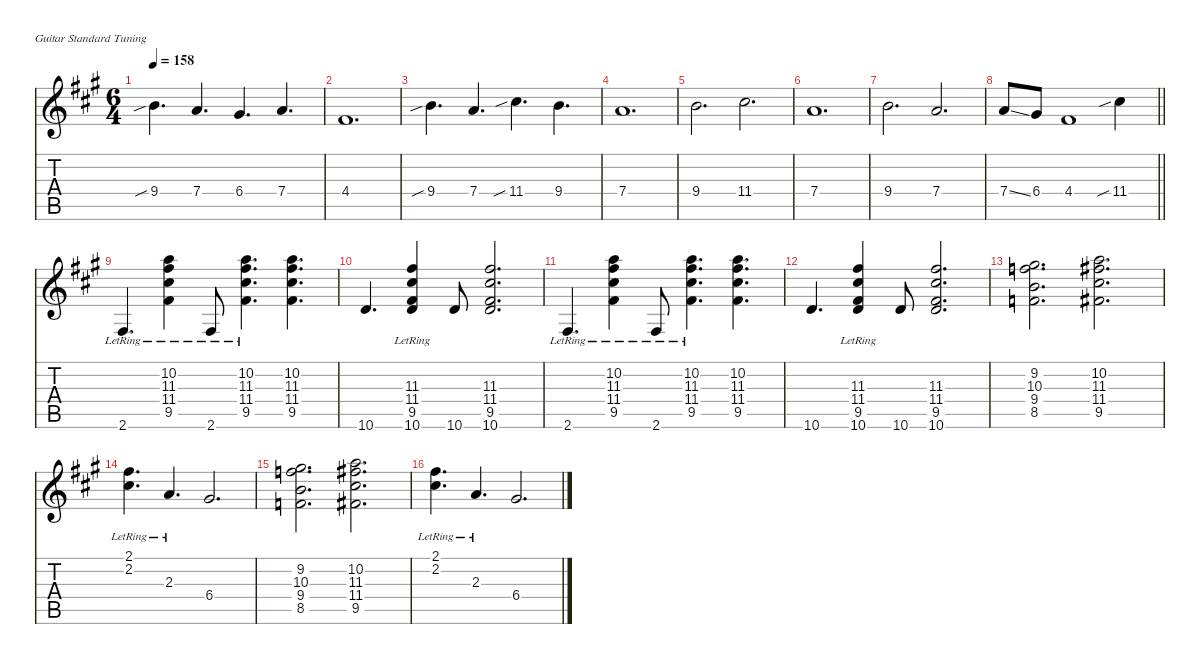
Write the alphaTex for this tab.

\defaultSystemsLayout 4
\hideDynamics
\bracketExtendMode nobrackets
\singleTrackTrackNamePolicy hidden
\multiTrackTrackNamePolicy hidden
\firstSystemTrackNameMode fullname
\firstSystemTrackNameOrientation horizontal
\otherSystemsTrackNameOrientation horizontal
\track ("Lead guitar" "jz.guit.") {defaultSystemsLayout 4 instrument electricguitarjazz}
\staff {score tabs}
\tuning (E4 B3 G3 D3 A2 E2)
\ts (6 4)
\tempo 158
\clef g2
\ks f#minor
9.4{sib acc forcenatural}.4{d dy ff beam Down} 7.4{acc forcenatural}.4{d beam Up} 6.4{acc #}.4{d beam Up} 7.4{acc forcenatural}.4{d beam Up} |
4.4{acc #}.1{d beam Up} |
9.4{sib acc forcenatural}.4{d beam Down} 7.4{acc forcenatural}.4{d beam Up} 11.4{sib acc #}.4{d beam Down} 9.4{acc forcenatural}.4{d beam Down} |
7.4{acc forcenatural}.1{d beam Up} |
9.4{acc forcenatural}.2{d beam Down} 11.4{acc #}.2{d beam Down} |
7.4{acc forcenatural}.1{d beam Up} |
9.4{acc forcenatural}.2{d beam Down} 7.4{acc forcenatural}.2{d beam Up} |
\barLineRight lightlight
7.4{ss acc forcenatural}.8{beam Up} 6.4{acc #}.8{beam Up} 4.4{acc #}.1{beam Up} 11.4{sib acc #}.4{dy ppp beam Down} |
2.6{lr acc #}.4{d dy f beam Up} (10.2{lr acc forcenatural} 11.3{lr acc #} 11.4{lr acc #} 9.5{lr acc #}).4{dy mf beam Down} 2.6{lr acc #}.8{dy f beam Up} (10.2{lr acc forcenatural} 11.3{lr acc #} 11.4{lr acc #} 9.5{lr acc #}).4{d dy mf beam Down} (10.2{acc forcenatural} 11.3{acc #} 11.4{acc #} 9.5{acc #}).4{d beam Down} |
10.6{acc forcenatural}.4{d dy f beam Up} (11.3{lr acc #} 11.4{lr acc #} 9.5{lr acc #} 10.6{acc forcenatural}).4{dy mf beam Up} 10.6{acc forcenatural}.8{dy f beam Up} (11.3{acc #} 11.4{acc #} 9.5{acc #} 10.6{acc forcenatural}).2{d dy mf beam Up} |
2.6{lr acc #}.4{d dy f beam Up} (10.2{lr acc forcenatural} 11.3{lr acc #} 11.4{lr acc #} 9.5{lr acc #}).4{dy mf beam Down} 2.6{lr acc #}.8{dy f beam Up} (10.2{lr acc forcenatural} 11.3{lr acc #} 11.4{lr acc #} 9.5{lr acc #}).4{d dy mf beam Down} (10.2{acc forcenatural} 11.3{acc #} 11.4{acc #} 9.5{acc #}).4{d beam Down} |
10.6{acc forcenatural}.4{d dy f beam Up} (11.3{lr acc #} 11.4{lr acc #} 9.5{lr acc #} 10.6{acc forcenatural}).4{dy mf beam Up} 10.6{acc forcenatural}.8{dy f beam Up} (11.3{acc #} 11.4{acc #} 9.5{acc #} 10.6{acc forcenatural}).2{d dy mf beam Up} |
(9.2{acc #} 10.3{acc forcenatural} 9.4{acc forcenatural} 8.5{acc forcenatural}).2{d dy f beam Down} (10.2{acc forcenatural} 11.3{acc #} 11.4{acc #} 9.5{acc #}).2{d beam Down} |
(2.1{lr acc #} 2.2{lr acc #}).4{d beam Down} 2.3{lr acc forcenatural}.4{d beam Up} 6.4{acc #}.2{d beam Up} |
(9.2{acc #} 10.3{acc forcenatural} 9.4{acc forcenatural} 8.5{acc forcenatural}).2{d beam Down} (10.2{acc forcenatural} 11.3{acc #} 11.4{acc #} 9.5{acc #}).2{d beam Down} |
(2.1{lr acc #} 2.2{lr acc #}).4{d beam Down} 2.3{lr acc forcenatural}.4{d beam Up} 6.4{acc #}.2{d beam Up}
